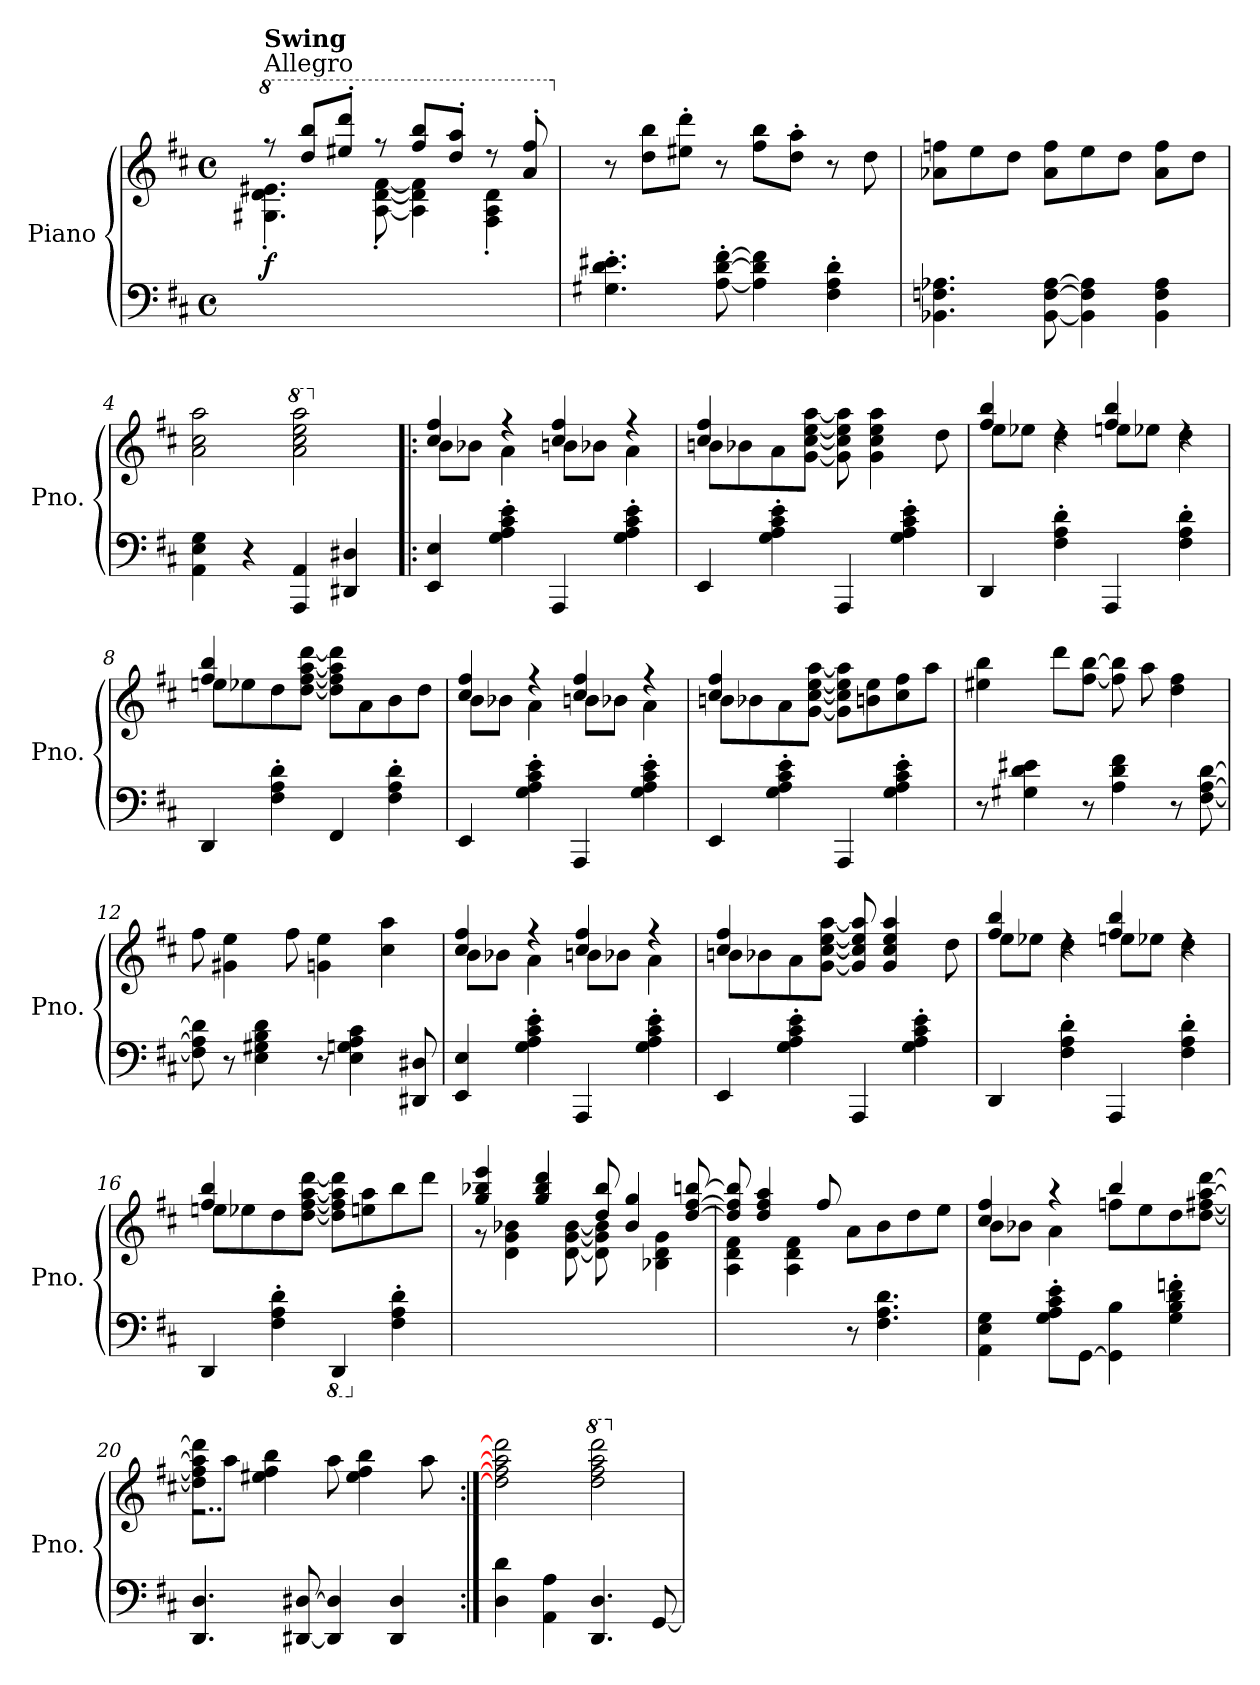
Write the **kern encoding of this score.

**kern	**kern	**dynam
*part1	*part1	*part1
*staff2	*staff1	*staff1/2
*I"Piano	*	*
*I'Pno.	*	*
*clefF4	*clefG2	*
*k[f#c#]	*k[f#c#]	*
*D:	*D:	*
*M4/4	*M4/4	*
*met(c)	*met(c)	*
*MM240	*MM240	*
*	*8va	*
=1	=1	=1
*	*^	*
!	!LO:TX:a:t=Allegro	!	!
!	!LO:TX:a:B:t=Swing	!	!
!	!	!	!LO:DY:b
1ryy	8r	4.g#X\' 4.dd\' 4.ee#X\'	f
.	8ddd/ 8bbb/L	.	.
.	8eee#X/' 8dddd/'J	.	.
.	8r	[8a\' [8dd\' [8ff#\'	.
.	8fff#/ 8bbb/L	4a\] 4dd\] 4ff#\]	.
.	8ddd/' 8aaa/'J	.	.
.	8r	4f#\' 4a\' 4dd\'	.
.	8aa/' 8fff#/'	.	.
*	*v	*v	*
=2	=2	=2
*	*X8va	*
4.G#X\' 4.d\' 4.e#X\'	8r	.
.	8dd\ 8bb\L	.
.	8ee#X\' 8ddd\'J	.
[8A\' [8d\' [8f#\'	8r	.
4A\] 4d\] 4f#\]	8ff#\ 8bb\L	.
.	8dd\' 8aa\'J	.
4F#\' 4A\' 4d\'	8r	.
.	8dd\	.
=3	=3	=3
4.BB-X\ 4.Fn\ 4.A-X\	8a-X\ 8ffn\L	.
.	8ee\	.
.	8dd\J	.
[8BB-\ [8F\ [8A-\	8a-\ 8ff\L	.
4BB-\] 4F\] 4A-\]	8ee\	.
.	8dd\J	.
4BB-\ 4F\ 4A-\	8a-\ 8ff\L	.
.	8dd\J	.
=4	=4	=4
4AA\ 4E\ 4G\	2a\ 2cc#\ 2aa\	.
4r	.	.
*	*8va	*
4AAA/ 4AA/	2aa\ 2ccc#\ 2eee\ 2aaa\	.
4DD#X/ 4D#X/	.	.
!!LO:LB:g=z
=5!|:	=5!|:	=5!|:
*	*X8va	*
*	*^	*
4EE/ 4E/	4cc#/ 4ff#/	8b\L	.
.	.	8b-X\J	.
4G\' 4A\' 4c#\' 4e\'	4r	4a\	.
4AAA/	4cc#/ 4ff#/	8bn\L	.
.	.	8b-X\J	.
4G\' 4A\' 4c#\' 4e\'	4r	4a\	.
=6	=6	=6	=6
4EE/	4cc#/ 4ff#/	8bn\L	.
.	.	8b-X\	.
4G\' 4A\' 4c#\' 4e\'	4ryy	8a\	.
.	.	[8g\ [8cc#\ [8ee\ [8aa\J	.
4AAA/	8g\] 8cc#\] 8ee\] 8aa\]	2ryy	.
.	4g\ 4cc#\ 4ee\ 4aa\	.	.
4G\' 4A\' 4c#\' 4e\'	.	.	.
.	8dd\	.	.
=7	=7	=7	=7
4DD/	4ff#/ 4bb/	8ee\L	.
.	.	8ee-X\J	.
4F#\' 4A\' 4d\'	4rdd	4dd\	.
4AAA/	4ff#/ 4bb/	8een\L	.
.	.	8ee-X\J	.
4F#\' 4A\' 4d\'	4rdd	4dd\	.
=8	=8	=8	=8
4DD/	4ff#/ 4bb/	8een\L	.
.	.	8ee-X\	.
4F#\' 4A\' 4d\'	4ryy	8dd\	.
.	.	[8dd\ [8ff#\ [8aa\ [8ddd\J	.
4FF#/	8dd\] 8ff#\] 8aa\] 8ddd\]L	2ryy	.
.	8a\	.	.
4F#\' 4A\' 4d\'	8b\	.	.
.	8dd\J	.	.
!!LO:LB:g=z	!!
=9	=9	=9	=9
4EE/	4cc#/ 4ff#/	8b\L	.
.	.	8b-X\J	.
4G\' 4A\' 4c#\' 4e\'	4r	4a\	.
4AAA/	4cc#/ 4ff#/	8bn\L	.
.	.	8b-X\J	.
4G\' 4A\' 4c#\' 4e\'	4r	4a\	.
=10	=10	=10	=10
4EE/	4cc#/ 4ff#/	8bn\L	.
.	.	8b-X\	.
4G\' 4A\' 4c#\' 4e\'	4ryy	8a\	.
.	.	[8g\ [8cc#\ [8ee\ [8aa\J	.
4AAA/	8g\] 8cc#\] 8ee\] 8aa\]L	2ryy	.
.	8bn\ 8ee\	.	.
4G\' 4A\' 4c#\' 4e\'	8cc#\ 8ff#\	.	.
.	8aa\J	.	.
*	*v	*v	*
=11	=11	=11
8r	4ee#X\ 4bb\	.
4G#X\ 4d\ 4e#X\	.	.
.	8ddd\L	.
8r	[8ff#\ [8bb\J	.
4A\ 4d\ 4f#\	8ff#\] 8bb\]	.
.	8aa\	.
8r	4dd\ 4ff#\	.
[8F#\ [8A\ [8d\	.	.
=12	=12	=12
8F#\] 8A\] 8d\]	8ff#\	.
8r	4g#X\ 4ee\	.
4E\ 4G#X\ 4B\ 4d\	.	.
.	8ff#\	.
8r	4gn\ 4ee\	.
4E\ 4Gn\ 4A\ 4c#\	.	.
.	4cc#\ 4aa\	.
8DD#X/ 8D#X/	.	.
!!LO:LB:g=z
=13	=13	=13
*	*^	*
4EE/ 4E/	4cc#/ 4ff#/	8b\L	.
.	.	8b-X\J	.
4G\' 4A\' 4c#\' 4e\'	4r	4a\	.
4AAA/	4cc#/ 4ff#/	8bn\L	.
.	.	8b-X\J	.
4G\' 4A\' 4c#\' 4e\'	4r	4a\	.
=14	=14	=14	=14
4EE/	4cc#/ 4ff#/	8bn\L	.
.	.	8b-X\	.
4G\' 4A\' 4c#\' 4e\'	4ryy	8a\	.
.	.	[8g\ [8cc#\ [8ee\ [8aa\J	.
4AAA/	8g/] 8cc#/] 8ee/] 8aa/]	2ryy	.
.	4g/ 4cc#/ 4ee/ 4aa/	.	.
4G\' 4A\' 4c#\' 4e\'	.	.	.
.	8dd\	.	.
=15	=15	=15	=15
4DD/	4ff#/ 4bb/	8ee\L	.
.	.	8ee-X\J	.
4F#\' 4A\' 4d\'	4rdd	4dd\	.
4AAA/	4ff#/ 4bb/	8een\L	.
.	.	8ee-X\J	.
4F#\' 4A\' 4d\'	4rdd	4dd\	.
=16	=16	=16	=16
4DD/	4ff#/ 4bb/	8een\L	.
.	.	8ee-X\	.
4F#\' 4A\' 4d\'	4ryy	8dd\	.
.	.	[8dd\ [8ff#\ [8aa\ [8ddd\J	.
*8ba	*	*	*
4DDD/	8dd\] 8ff#\] 8aa\] 8ddd\]L	2ryy	.
.	8een\ 8aa\	.	.
*X8ba	*	*	*
4F#\' 4A\' 4d\'	8bb\	.	.
.	8ddd\J	.	.
=17	=17	=17	=17
1ryy	4gg/ 4bb-X/ 4eee/	8r	.
.	.	4d\ 4g\ 4b-X\	.
.	4gg/ 4bb-/ 4ddd/	.	.
.	.	[8d\ [8g\ [8b-\	.
.	8dd/ 8bb-/	8d\] 8g\] 8b-\]	.
.	4b-/ 4gg/	8ryy	.
.	.	4B-X\ 4d\ 4g\	.
.	[8dd/ [8ff#/ [8bbn/	.	.
!!LO:LB:g=z	!!
=18	=18	=18	=18
2ryy	8dd/] 8ff#/] 8bb/]	4A\ 4d\ 4f#\	.
.	4dd/ 4ff#/ 4aa/	.	.
.	.	4A\ 4d\ 4f#\	.
.	8ff#/	.	.
8r	8a\L	2ryy	.
4.F#\ 4.A\ 4.d\	8b\	.	.
.	8dd\	.	.
.	8ee\J	.	.
=19	=19	=19	=19
4AA\ 4E\ 4G\	4cc#/ 4ff#/	8b\L	.
.	.	8b-X\J	.
8G\' 8A\' 8c#\' 8e\'L	4r	4a\	.
[8GG\J	.	.	.
4GG\] 4B\	4bb/	8ffn\L	.
.	.	8ee\	.
4G\' 4B\' 4d\' 4fn\'	4ryy	8dd\	.
.	.	[8dd\ [8ff#X\ [8aa\ [8ddd\J	.
=20	=20	=20	=20
4.DD/ 4.D/	8dd\] 8ff#\] 8aa\] 8ddd\]L	2..r	.
.	8aa\J	.	.
.	4ee#X\ 4ff#\ 4bb\	.	.
[8DD#X/ [8D#X/	.	.	.
4DD#/] 4D#/]	8aa\	.	.
.	4ee#\ 4ff#\ 4bb\	.	.
4DD#/ 4D#/	.	.	.
.	8aa\	16ryy	.
.	.	[16dd!yy [16ff#!yy [16aa!yy [16ddd!yy	.
*	*v	*v	*
=21:|!	=21:|!	=21:|!
4D\ 4d\	2dd\] 2ff#\] 2aa\] 2ddd\]	.
4AA\ 4A\	.	.
*	*8va	*
4.DD/ 4.D/	2ddd\ 2fff#\ 2aaa\ 2dddd\	.
[8GG/	.	.
*	*X8va	*
=	=	=
*-	*-	*-
